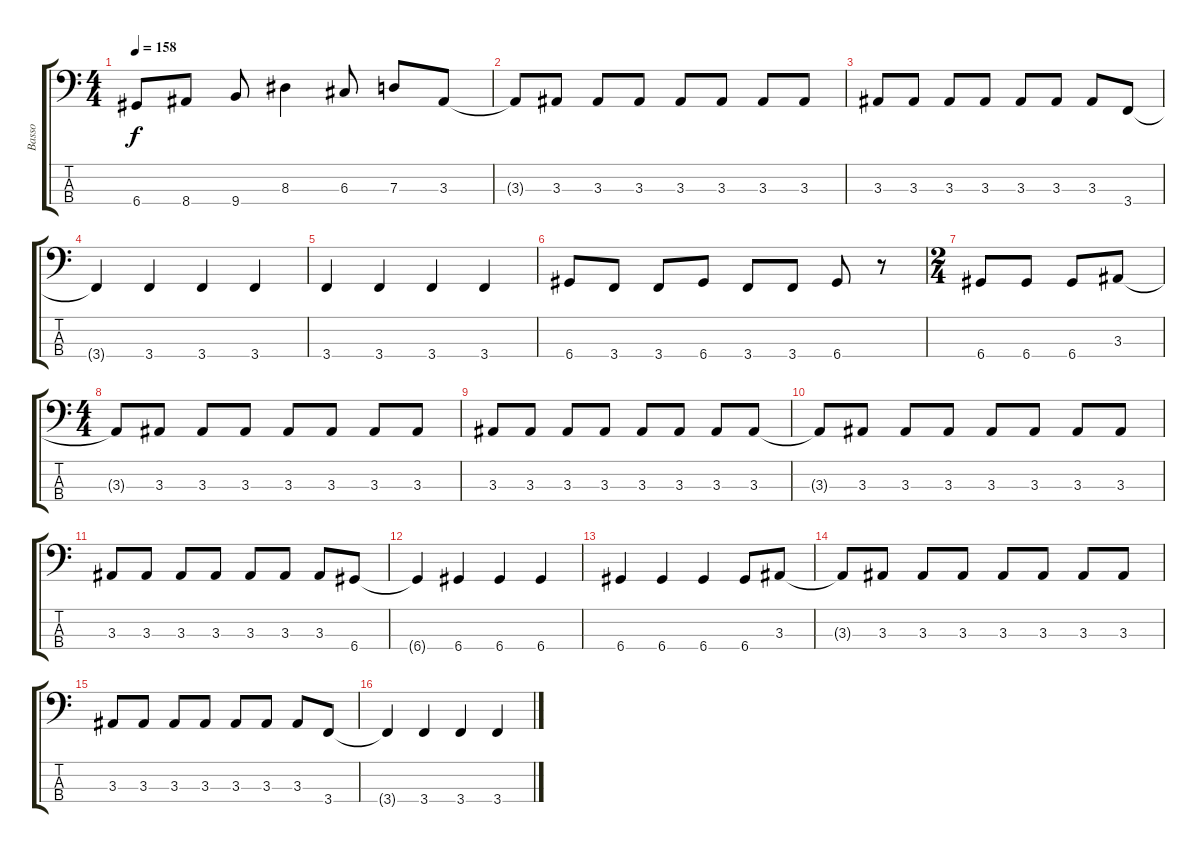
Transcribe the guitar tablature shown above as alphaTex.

\track ("Basso" "Basso") {instrument electricbassfinger}
\staff {score tabs}
\tuning (F2 C2 G1 D1) {hide}
\ts (4 4)
\tempo 158
\clef f4
\ks c
6.4{t}.8{dy f} 8.4.8 9.4.8 8.3.4 6.3.8 7.3.8 3.3.8 |
3.3{t}.8 3.3.8 3.3.8 3.3.8 3.3.8 3.3.8 3.3.8 3.3.8 |
3.3.8 3.3.8 3.3.8 3.3.8 3.3.8 3.3.8 3.3.8 3.4.8 |
3.4{t}.4 3.4.4 3.4.4 3.4.4 |
3.4.4 3.4.4 3.4.4 3.4.4 |
6.4.8 3.4.8 3.4.8 6.4.8 3.4.8 3.4.8 6.4.8 r.8 |
\ts (2 4)
6.4.8 6.4.8 6.4.8 3.3.8 |
\ts (4 4)
3.3{t}.8 3.3.8 3.3.8 3.3.8 3.3.8 3.3.8 3.3.8 3.3.8 |
3.3.8 3.3.8 3.3.8 3.3.8 3.3.8 3.3.8 3.3.8 3.3.8 |
3.3{t}.8 3.3.8 3.3.8 3.3.8 3.3.8 3.3.8 3.3.8 3.3.8 |
3.3.8 3.3.8 3.3.8 3.3.8 3.3.8 3.3.8 3.3.8 6.4.8 |
6.4{t}.4 6.4.4 6.4.4 6.4.4 |
6.4.4 6.4.4 6.4.4 6.4.8 3.3.8 |
3.3{t}.8 3.3.8 3.3.8 3.3.8 3.3.8 3.3.8 3.3.8 3.3.8 |
3.3.8 3.3.8 3.3.8 3.3.8 3.3.8 3.3.8 3.3.8 3.4.8 |
3.4{t}.4 3.4.4 3.4.4 3.4.4
